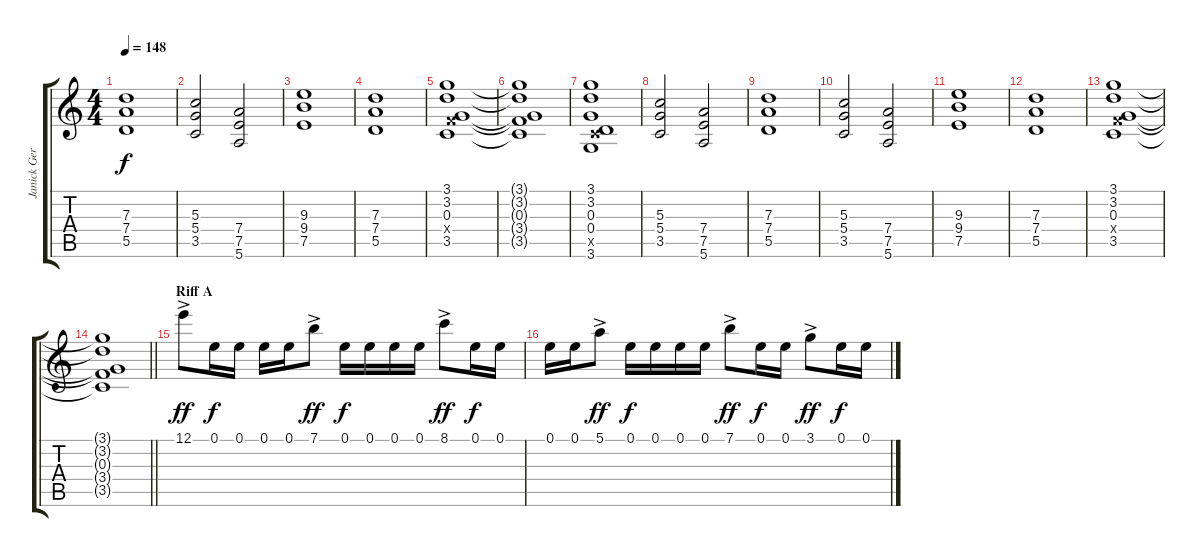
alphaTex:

\track ("Janick Gers" "Janick Ger") {instrument overdrivenguitar}
\staff {score tabs}
\tuning (E4 B3 G3 D3 A2 E2) {hide}
\ts (4 4)
\tempo 148
\clef g2
\ks c
(7.3 7.4 5.5).1{dy f} |
(5.3 5.4 3.5).2 (7.4 7.5 5.6).2 |
(9.3 9.4 7.5).1 |
(7.3 7.4 5.5).1 |
(3.1 3.2 0.3 3.4{x} 3.5).1 |
(3.1{t} 3.2{t} 0.3{t} 3.4{t} 3.5{t}).1 |
(3.1 3.2 0.3 0.4 3.5{x} 3.6).1 |
(5.3 5.4 3.5).2 (7.4 7.5 5.6).2 |
(7.3 7.4 5.5).1 |
(5.3 5.4 3.5).2 (7.4 7.5 5.6).2 |
(9.3 9.4 7.5).1 |
(7.3 7.4 5.5).1 |
(3.1 3.2 0.3 3.4{x} 3.5).1 |
\barLineRight lightlight
(3.1{t} 3.2{t} 0.3{t} 3.4{t} 3.5{t}).1 |
\section ("" "Riff A")
12.1{ac}.8{dy ff} 0.1.16{dy f} 0.1.16 0.1.16 0.1.16 7.1{ac}.8{dy ff} 0.1.16{dy f} 0.1.16 0.1.16 0.1.16 8.1{ac}.8{dy ff} 0.1.16{dy f} 0.1.16 |
0.1.16 0.1.16 5.1{ac}.8{dy ff} 0.1.16{dy f} 0.1.16 0.1.16 0.1.16 7.1{ac}.8{dy ff} 0.1.16{dy f} 0.1.16 3.1{ac}.8{dy ff} 0.1.16{dy f} 0.1.16
